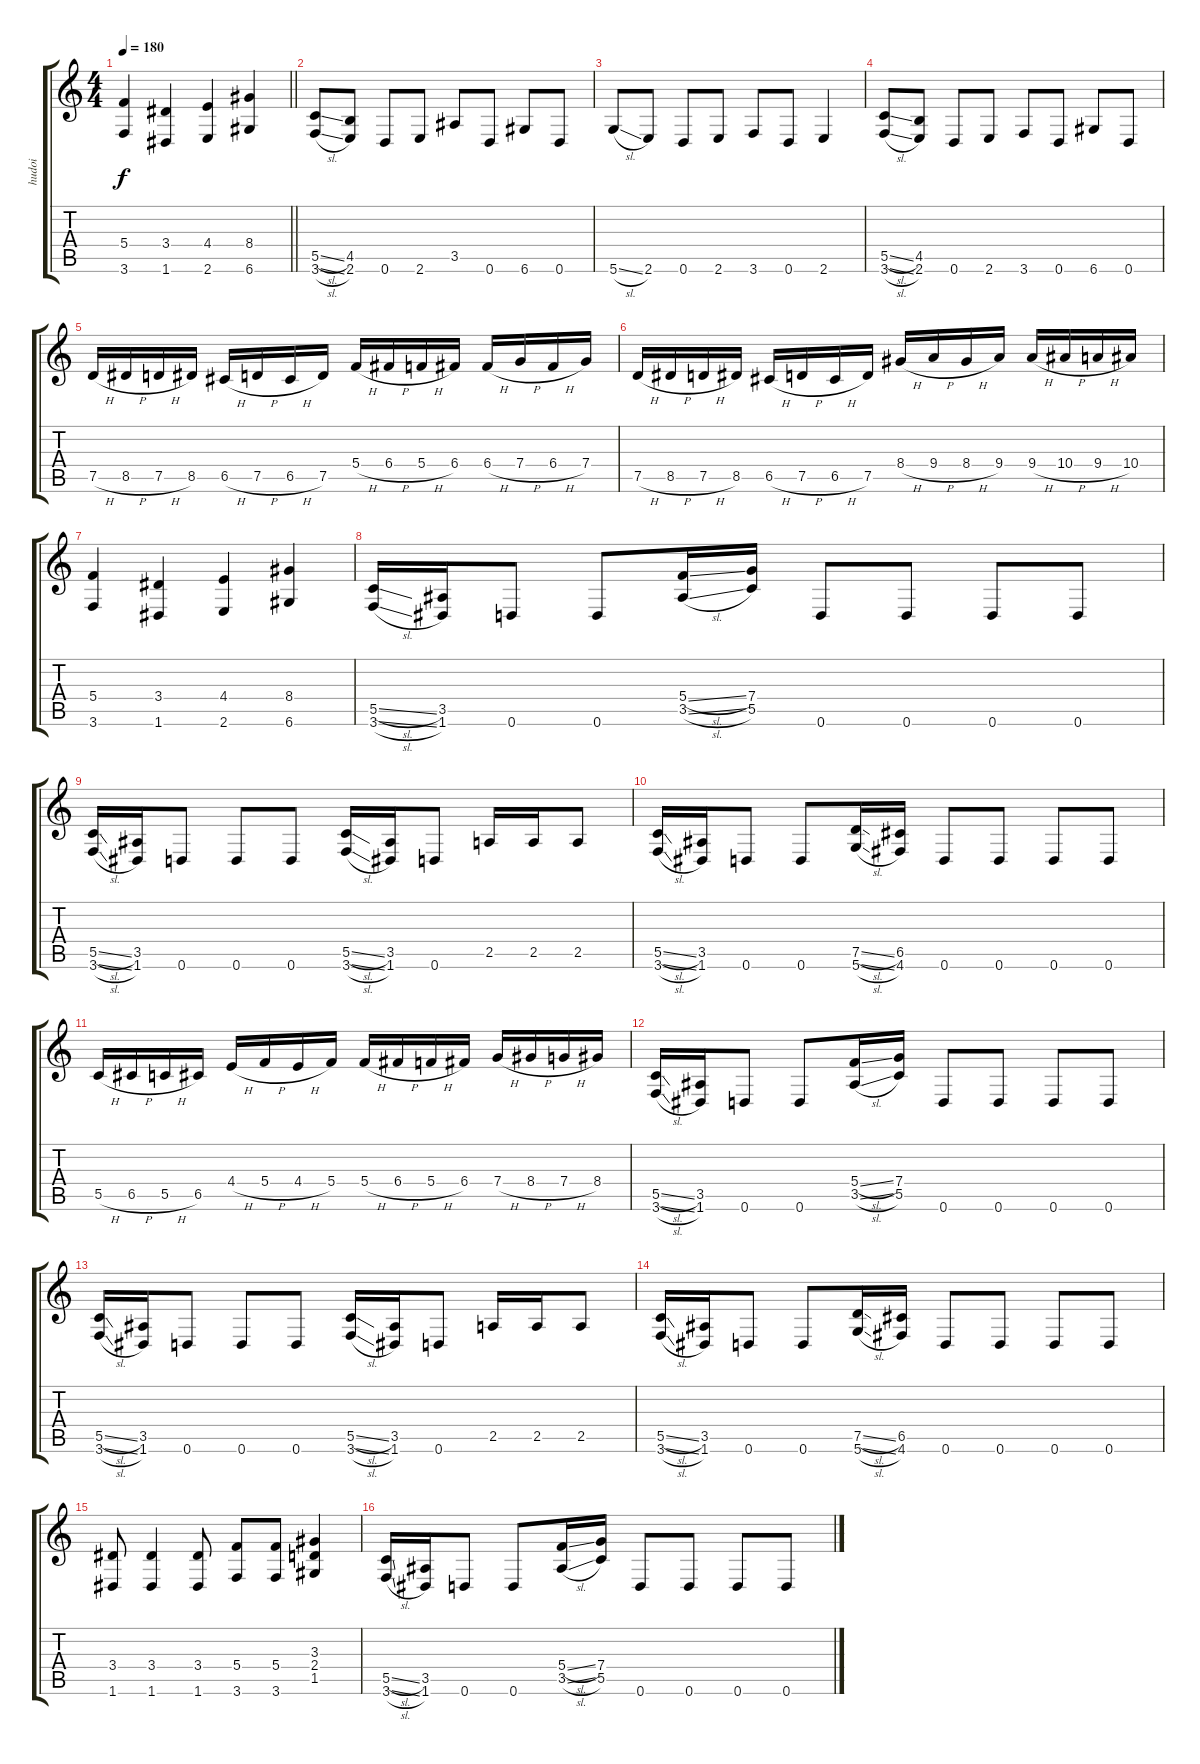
\track ("hudoi" "hudoi") {instrument overdrivenguitar}
\staff {score tabs}
\tuning (D4 A3 F3 C3 G2 D2) {hide}
\ts (4 4)
\tempo 180
\clef g2
\barLineRight lightlight
\ks c
(5.4 3.6).4{dy f} (3.4 1.6).4 (4.4 2.6).4 (8.4 6.6).4 |
(5.5{sl} 3.6{sl}).8 (4.5 2.6).8 0.6.8 2.6.8 3.5.8 0.6.8 6.6.8 0.6.8 |
5.6{sl}.8 2.6.8 0.6.8 2.6.8 3.6.8 0.6.8 2.6.4 |
(5.5{sl} 3.6{sl}).8 (4.5 2.6).8 0.6.8 2.6.8 3.6.8 0.6.8 6.6.8 0.6.8 |
7.5{h}.16 8.5{h}.16 7.5{h}.16 8.5.16 6.5{h}.16 7.5{h}.16 6.5{h}.16 7.5.16 5.4{h}.16 6.4{h}.16 5.4{h}.16 6.4.16 6.4{h}.16 7.4{h}.16 6.4{h}.16 7.4.16 |
7.5{h}.16 8.5{h}.16 7.5{h}.16 8.5.16 6.5{h}.16 7.5{h}.16 6.5{h}.16 7.5.16 8.4{h}.16 9.4{h}.16 8.4{h}.16 9.4.16 9.4{h}.16 10.4{h}.16 9.4{h}.16 10.4.16 |
(5.4 3.6).4 (3.4 1.6).4 (4.4 2.6).4 (8.4 6.6).4 |
(5.5{sl} 3.6{sl}).16 (3.5 1.6).16 0.6.8 0.6.8 (5.4{sl} 3.5{sl}).16 (7.4 5.5).16 0.6.8 0.6.8 0.6.8 0.6.8 |
(5.5{sl} 3.6{sl}).16 (3.5 1.6).16 0.6.8 0.6.8 0.6.8 (5.5{sl} 3.6{sl}).16 (3.5 1.6).16 0.6.8 2.5.16 2.5.16 2.5.8 |
(5.5{sl} 3.6{sl}).16 (3.5 1.6).16 0.6.8 0.6.8 (7.5{sl} 5.6{sl}).16 (6.5 4.6).16 0.6.8 0.6.8 0.6.8 0.6.8 |
5.5{h}.16 6.5{h}.16 5.5{h}.16 6.5.16 4.4{h}.16 5.4{h}.16 4.4{h}.16 5.4.16 5.4{h}.16 6.4{h}.16 5.4{h}.16 6.4.16 7.4{h}.16 8.4{h}.16 7.4{h}.16 8.4.16 |
(5.5{sl} 3.6{sl}).16 (3.5 1.6).16 0.6.8 0.6.8 (5.4{sl} 3.5{sl}).16 (7.4 5.5).16 0.6.8 0.6.8 0.6.8 0.6.8 |
(5.5{sl} 3.6{sl}).16 (3.5 1.6).16 0.6.8 0.6.8 0.6.8 (5.5{sl} 3.6{sl}).16 (3.5 1.6).16 0.6.8 2.5.16 2.5.16 2.5.8 |
(5.5{sl} 3.6{sl}).16 (3.5 1.6).16 0.6.8 0.6.8 (7.5{sl} 5.6{sl}).16 (6.5 4.6).16 0.6.8 0.6.8 0.6.8 0.6.8 |
(3.4 1.6).8 (3.4 1.6).4 (3.4 1.6).8 (5.4 3.6).8 (5.4 3.6).8 (3.3 2.4 1.5).4 |
(5.5{sl} 3.6{sl}).16 (3.5 1.6).16 0.6.8 0.6.8 (5.4{sl} 3.5{sl}).16 (7.4 5.5).16 0.6.8 0.6.8 0.6.8 0.6.8
